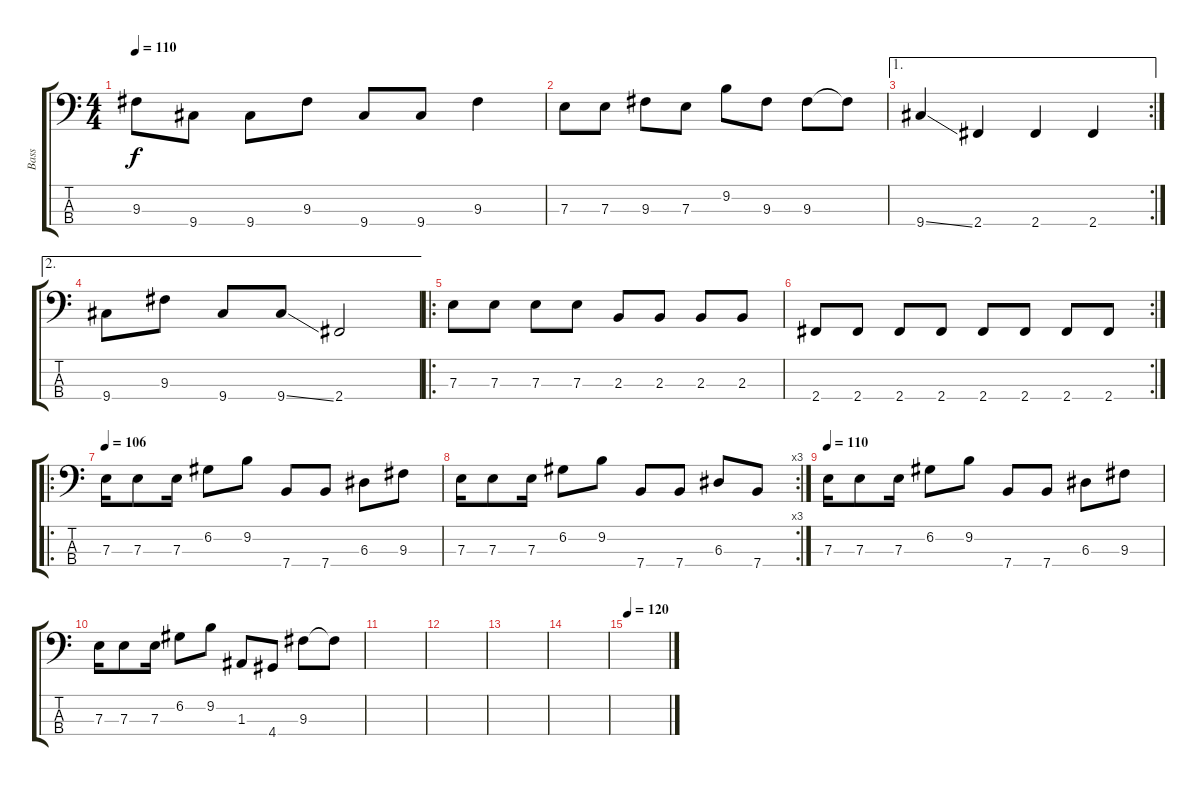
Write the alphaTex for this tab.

\track ("Bass" "Bass") {instrument electricbasspick}
\staff {score tabs}
\tuning (G2 D2 A1 E1) {hide}
\ts (4 4)
\tempo 110
\clef f4
\ks c
9.3.8{dy f} 9.4.8 9.4.8 9.3.8 9.4.8 9.4.8 9.3.4 |
7.3.8 7.3.8 9.3.8 7.3.8 9.2.8 9.3.8 9.3.8 9.3{t}.8 |
\ae 1
\rc 2
9.4{ss}.4 2.4.4 2.4.4 2.4.4 |
\ae 2
9.4.8 9.3.8 9.4.8 9.4{ss}.8 2.4.2 |
\ro
7.3.8 7.3.8 7.3.8 7.3.8 2.3.8 2.3.8 2.3.8 2.3.8 |
\rc 2
2.4.8 2.4.8 2.4.8 2.4.8 2.4.8 2.4.8 2.4.8 2.4.8 |
\ro
\tempo 106
7.3.16{instrument electricbasspick} 7.3.8 7.3.16 6.2.8 9.2.8 7.4.8 7.4.8 6.3.8 9.3.8 |
\rc 3
7.3.16 7.3.8 7.3.16 6.2.8 9.2.8 7.4.8 7.4.8 6.3.8 7.4.8 |
\tempo 110
7.3.16 7.3.8 7.3.16 6.2.8 9.2.8 7.4.8 7.4.8 6.3.8 9.3.8 |
7.3.16 7.3.8 7.3.16 6.2.8 9.2.8 1.3.8{volume 13} 4.4.8 9.3.8 9.3{t}.8 |
|
|
|
|
\tempo 120
